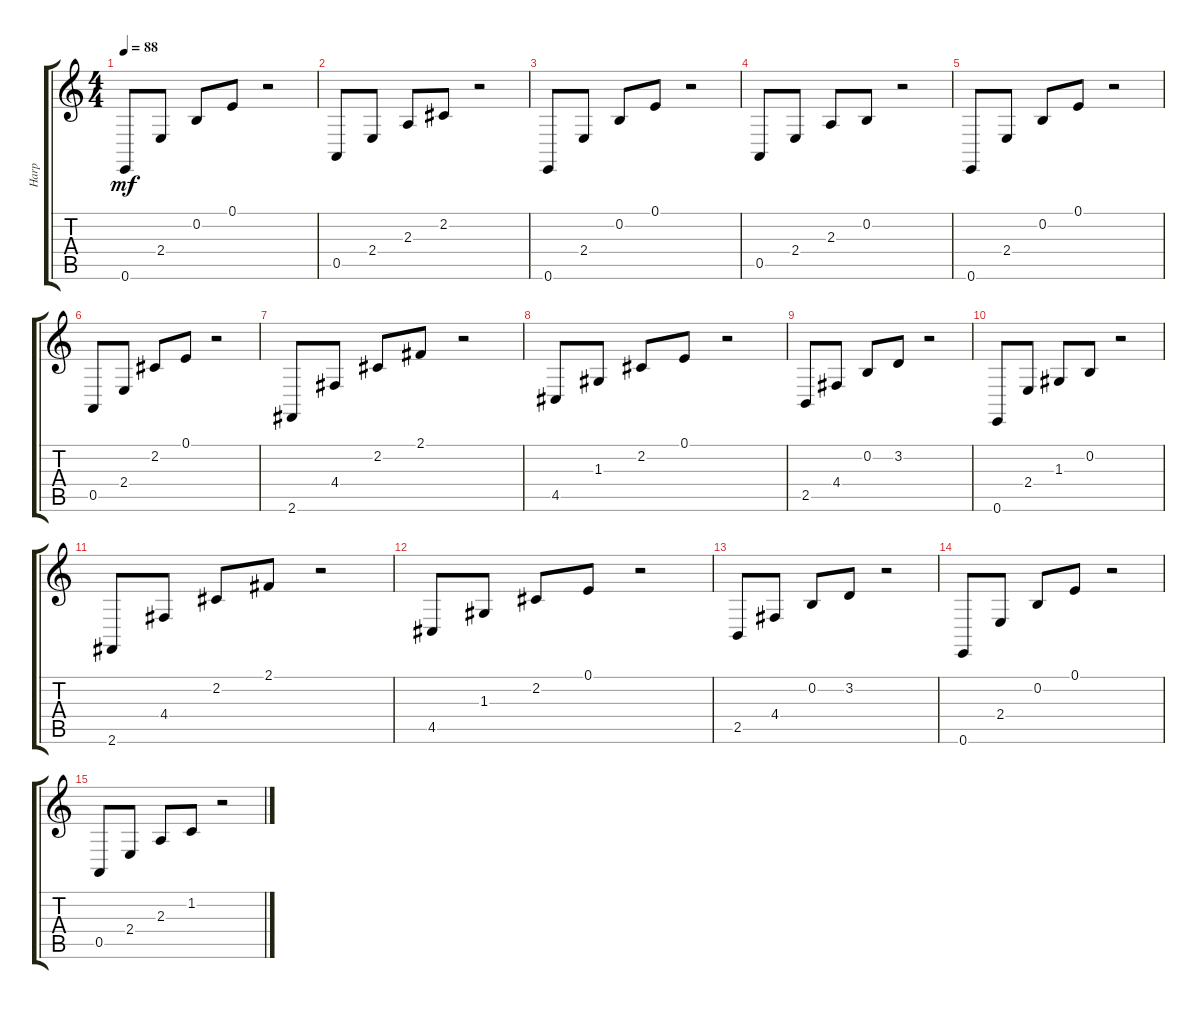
\track ("Harp" "Harp") {instrument orchestralharp}
\staff {score tabs}
\tuning (E4 B3 G3 D3 A2 E2) {hide}
\ts (4 4)
\tempo 88
\clef g2
\ks c
0.6.8{dy mf} 2.4.8 0.2.8 0.1.8 r.2 |
0.5.8 2.4.8 2.3.8 2.2.8 r.2 |
0.6.8 2.4.8 0.2.8 0.1.8 r.2 |
0.5.8 2.4.8 2.3.8 0.2.8 r.2 |
0.6.8 2.4.8 0.2.8 0.1.8 r.2 |
0.5.8 2.4.8 2.2.8 0.1.8 r.2 |
2.6.8 4.4.8 2.2.8 2.1.8 r.2 |
4.5.8 1.3.8 2.2.8 0.1.8 r.2 |
2.5.8 4.4.8 0.2.8 3.2.8 r.2 |
0.6.8 2.4.8 1.3.8 0.2.8 r.2 |
2.6.8 4.4.8 2.2.8 2.1.8 r.2 |
4.5.8 1.3.8 2.2.8 0.1.8 r.2 |
2.5.8 4.4.8 0.2.8 3.2.8 r.2 |
0.6.8 2.4.8 0.2.8 0.1.8 r.2 |
0.5.8 2.4.8 2.3.8 1.2.8 r.2
